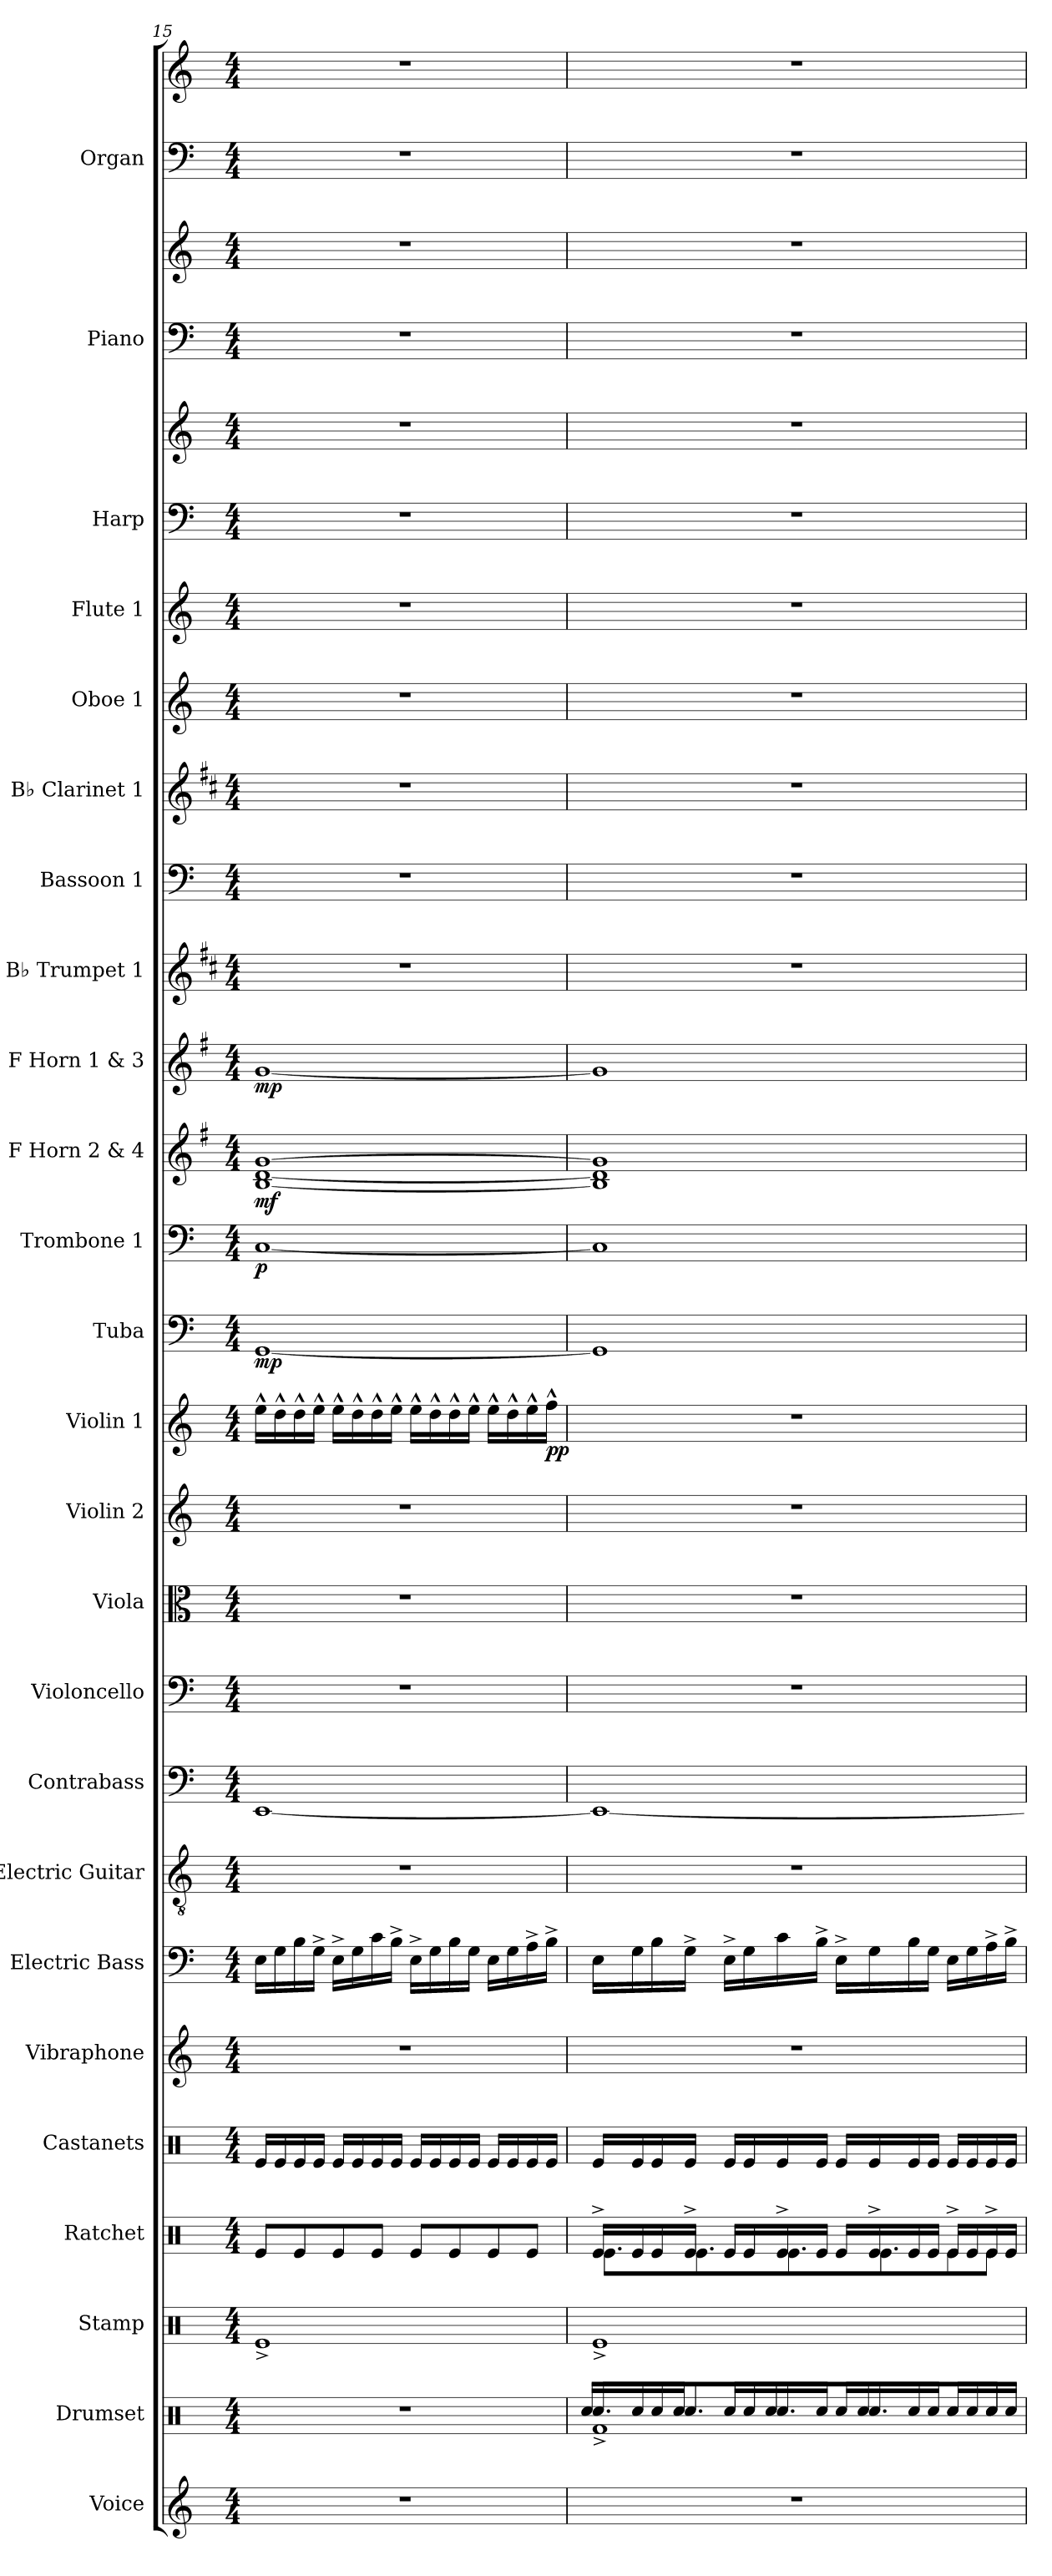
**kern	**kern	**kern	**kern	**kern	**kern	**kern	**kern	**kern	**kern	**kern	**kern	**kern	**dynam	**kern	**dynam	**kern	**dynam	**kern	**dynam	**kern	**dynam	**kern	**kern	**kern	**kern	**kern	**kern	**kern	**kern	**kern	**kern	**kern
*part25	*part24	*part23	*part22	*part21	*part20	*part19	*part18	*part17	*part16	*part15	*part14	*part13	*part13	*part12	*part12	*part11	*part11	*part10	*part10	*part9	*part9	*part8	*part7	*part6	*part5	*part4	*part3	*part3	*part2	*part2	*part1	*part1
*staff28	*staff27	*staff26	*staff25	*staff24	*staff23	*staff22	*staff21	*staff20	*staff19	*staff18	*staff17	*staff16	*staff16	*staff15	*staff15	*staff14	*staff14	*staff13	*staff13	*staff12	*staff12	*staff11	*staff10	*staff9	*staff8	*staff7	*staff6	*staff5	*staff4	*staff3	*staff2	*staff1
*I"Voice	*I"Drumset	*I"Stamp	*I"Ratchet	*I"Castanets	*I"Vibraphone	*I"Electric Bass	*I"Electric Guitar	*I"Contrabass	*I"Violoncello	*I"Viola	*I"Violin 2	*I"Violin 1	*	*I"Tuba	*	*I"Trombone 1	*	*I"F Horn 2 &amp; 4	*	*I"F Horn 1 &amp; 3	*	*I"B♭ Trumpet 1	*I"Bassoon 1	*I"B♭ Clarinet 1	*I"Oboe 1	*I"Flute 1	*I"Harp	*	*I"Piano	*	*I"Organ	*
*I'Vo.	*I'Drs.	*I'Sta.	*I'Rat.	*I'Cst.	*I'Vib.	*I'El. B.	*I'El. Guit.	*I'Cb.	*I'Vc.	*I'Vla.	*I'Vln. 2	*I'Vln. 1	*	*I'Tba.	*	*I'Tbn. 1	*	*I'F Hn. 2 4	*	*I'F Hn. 1 3	*	*I'B♭ Tpt. 1	*I'Bsn. 1	*I'B♭ Cl. 1	*I'Ob. 1	*I'Fl. 1	*I'Hrp.	*	*I'Pno.	*	*I'Org.	*
*clefG2	*clefX	*clefX	*clefX	*clefX	*clefG2	*clefF4	*clefGv2	*clefF4	*clefF4	*clefC3	*clefG2	*clefG2	*	*clefF4	*	*clefF4	*	*clefG2	*	*clefG2	*	*clefG2	*clefF4	*clefG2	*clefG2	*clefG2	*clefF4	*clefG2	*clefF4	*clefG2	*clefF4	*clefG2
*	*	*	*	*	*	*ITrd7c12	*	*ITrd7c12	*	*	*	*	*	*	*	*	*	*ITrd4c7	*	*ITrd4c7	*	*ITrd1c2	*	*ITrd1c2	*	*	*	*	*	*	*	*
*k[]	*k[]	*k[]	*k[]	*k[]	*k[]	*k[]	*k[]	*k[]	*k[]	*k[]	*k[]	*k[]	*	*k[]	*	*k[]	*	*k[]	*	*k[]	*	*k[]	*k[]	*k[]	*k[]	*k[]	*k[]	*k[]	*k[]	*k[]	*k[]	*k[]
*M4/4	*M4/4	*M4/4	*M4/4	*M4/4	*M4/4	*M4/4	*M4/4	*M4/4	*M4/4	*M4/4	*M4/4	*M4/4	*	*M4/4	*	*M4/4	*	*M4/4	*	*M4/4	*	*M4/4	*M4/4	*M4/4	*M4/4	*M4/4	*M4/4	*M4/4	*M4/4	*M4/4	*M4/4	*M4/4
=15	=15	=15	=15	=15	=15	=15	=15	=15	=15	=15	=15	=15	=15	=15	=15	=15	=15	=15	=15	=15	=15	=15	=15	=15	=15	=15	=15	=15	=15	=15	=15	=15
!	!	!	!	!	!	!	!	!	!	!	!	!	!	!	!LO:DY:b	!	!LO:DY:b	!	!LO:DY:b	!	!LO:DY:b	!	!	!	!	!	!	!	!	!	!	!
1r	1r	1Re^	8Re/L	16Re/LL	1r	16EE\LL	1r	[1EEE	1r	1r	1r	16ee^^\LL	.	[1GG	mp	[1C	p	[1E [1G [1c	mf	[1c	mp	1r	1r	1r	1r	1r	1r	1r	1r	1r	1r	1r
.	.	.	.	16Re/	.	16GG\	.	.	.	.	.	16dd^^\	.	.	.	.	.	.	.	.	.	.	.	.	.	.	.	.	.	.	.	.
.	.	.	8Re/	16Re/	.	16BB\	.	.	.	.	.	16dd^^\	.	.	.	.	.	.	.	.	.	.	.	.	.	.	.	.	.	.	.	.
.	.	.	.	16Re/JJ	.	16GG^\JJ	.	.	.	.	.	16ee^^\JJ	.	.	.	.	.	.	.	.	.	.	.	.	.	.	.	.	.	.	.	.
.	.	.	8Re/	16Re/LL	.	16EE^\LL	.	.	.	.	.	16ee^^\LL	.	.	.	.	.	.	.	.	.	.	.	.	.	.	.	.	.	.	.	.
.	.	.	.	16Re/	.	16GG\	.	.	.	.	.	16dd^^\	.	.	.	.	.	.	.	.	.	.	.	.	.	.	.	.	.	.	.	.
.	.	.	8Re/J	16Re/	.	16C\	.	.	.	.	.	16dd^^\	.	.	.	.	.	.	.	.	.	.	.	.	.	.	.	.	.	.	.	.
.	.	.	.	16Re/JJ	.	16BB^\JJ	.	.	.	.	.	16ee^^\JJ	.	.	.	.	.	.	.	.	.	.	.	.	.	.	.	.	.	.	.	.
.	.	.	8Re/L	16Re/LL	.	16EE^\LL	.	.	.	.	.	16ee^^\LL	.	.	.	.	.	.	.	.	.	.	.	.	.	.	.	.	.	.	.	.
.	.	.	.	16Re/	.	16GG\	.	.	.	.	.	16dd^^\	.	.	.	.	.	.	.	.	.	.	.	.	.	.	.	.	.	.	.	.
.	.	.	8Re/	16Re/	.	16BB\	.	.	.	.	.	16dd^^\	.	.	.	.	.	.	.	.	.	.	.	.	.	.	.	.	.	.	.	.
.	.	.	.	16Re/JJ	.	16GG\JJ	.	.	.	.	.	16ee^^\JJ	.	.	.	.	.	.	.	.	.	.	.	.	.	.	.	.	.	.	.	.
.	.	.	8Re/	16Re/LL	.	16EE\LL	.	.	.	.	.	16ee^^\LL	.	.	.	.	.	.	.	.	.	.	.	.	.	.	.	.	.	.	.	.
.	.	.	.	16Re/	.	16GG\	.	.	.	.	.	16dd^^\	.	.	.	.	.	.	.	.	.	.	.	.	.	.	.	.	.	.	.	.
.	.	.	8Re/J	16Re/	.	16AA^\	.	.	.	.	.	16ee^^\	.	.	.	.	.	.	.	.	.	.	.	.	.	.	.	.	.	.	.	.
!	!	!	!	!	!	!	!	!	!	!	!	!	!LO:DY:b	!	!	!	!	!	!	!	!	!	!	!	!	!	!	!	!	!	!	!
.	.	.	.	16Re/JJ	.	16BB^\JJ	.	.	.	.	.	16ff^^\JJ	pp	.	.	.	.	.	.	.	.	.	.	.	.	.	.	.	.	.	.	.
=16	=16	=16	=16	=16	=16	=16	=16	=16	=16	=16	=16	=16	=16	=16	=16	=16	=16	=16	=16	=16	=16	=16	=16	=16	=16	=16	=16	=16	=16	=16	=16	=16
*	*	*	*	*	*	*	*	*	*	*	*	*	*	*	*	*	*	*	*	*	*	*	*	*	*	*	*	*	*	*	*	*MM130
*	*^	*	*^	*	*	*	*	*	*	*	*	*	*	*	*	*	*	*	*	*	*	*	*	*	*	*	*	*	*	*	*	*
*	*	*^	*	*	*	*	*	*	*	*	*	*	*	*	*	*	*	*	*	*	*	*	*	*	*	*	*	*	*	*	*	*	*	*
1r	8.Rcc/L	1Rf^	16Rcc/LL	1Re^	16Re^/LL	8.Re\L	16Re/LL	1r	16EE\LL	1r	1EEE_	1r	1r	1r	1r	.	1GG]	.	1C]	.	1E] 1G] 1c]	.	1c]	.	1r	1r	1r	1r	1r	1r	1r	1r	1r	1r	1r
.	.	.	16Rcc/	.	16Re/	.	16Re/	.	16GG\	.	.	.	.	.	.	.	.	.	.	.	.	.	.	.	.	.	.	.	.	.	.	.	.	.	.
.	.	.	16Rcc/	.	16Re/	.	16Re/	.	16BB\	.	.	.	.	.	.	.	.	.	.	.	.	.	.	.	.	.	.	.	.	.	.	.	.	.	.
.	8.Rcc/	.	16Rcc/JJ	.	16Re^/JJ	8.Re\	16Re/JJ	.	16GG^\JJ	.	.	.	.	.	.	.	.	.	.	.	.	.	.	.	.	.	.	.	.	.	.	.	.	.	.
.	.	.	16Rcc/LL	.	16Re/LL	.	16Re/LL	.	16EE^\LL	.	.	.	.	.	.	.	.	.	.	.	.	.	.	.	.	.	.	.	.	.	.	.	.	.	.
.	.	.	16Rcc/	.	16Re/	.	16Re/	.	16GG\	.	.	.	.	.	.	.	.	.	.	.	.	.	.	.	.	.	.	.	.	.	.	.	.	.	.
.	8.Rcc/	.	16Rcc/	.	16Re^/	8.Re\	16Re/	.	16C\	.	.	.	.	.	.	.	.	.	.	.	.	.	.	.	.	.	.	.	.	.	.	.	.	.	.
.	.	.	16Rcc/JJ	.	16Re/JJ	.	16Re/JJ	.	16BB^\JJ	.	.	.	.	.	.	.	.	.	.	.	.	.	.	.	.	.	.	.	.	.	.	.	.	.	.
.	.	.	16Rcc/LL	.	16Re/LL	.	16Re/LL	.	16EE^\LL	.	.	.	.	.	.	.	.	.	.	.	.	.	.	.	.	.	.	.	.	.	.	.	.	.	.
.	8.Rcc/	.	16Rcc/	.	16Re^/	8.Re\	16Re/	.	16GG\	.	.	.	.	.	.	.	.	.	.	.	.	.	.	.	.	.	.	.	.	.	.	.	.	.	.
.	.	.	16Rcc/	.	16Re/	.	16Re/	.	16BB\	.	.	.	.	.	.	.	.	.	.	.	.	.	.	.	.	.	.	.	.	.	.	.	.	.	.
.	.	.	16Rcc/JJ	.	16Re/JJ	.	16Re/JJ	.	16GG\JJ	.	.	.	.	.	.	.	.	.	.	.	.	.	.	.	.	.	.	.	.	.	.	.	.	.	.
.	8Rcc/	.	16Rcc/LL	.	16Re^/LL	8Re\	16Re/LL	.	16EE\LL	.	.	.	.	.	.	.	.	.	.	.	.	.	.	.	.	.	.	.	.	.	.	.	.	.	.
.	.	.	16Rcc/	.	16Re/	.	16Re/	.	16GG\	.	.	.	.	.	.	.	.	.	.	.	.	.	.	.	.	.	.	.	.	.	.	.	.	.	.
.	8Rcc/J	.	16Rcc/	.	16Re^/	8Re\J	16Re/	.	16AA^\	.	.	.	.	.	.	.	.	.	.	.	.	.	.	.	.	.	.	.	.	.	.	.	.	.	.
.	.	.	16Rcc/JJ	.	16Re/JJ	.	16Re/JJ	.	16BB^\JJ	.	.	.	.	.	.	.	.	.	.	.	.	.	.	.	.	.	.	.	.	.	.	.	.	.	.
*	*v	*v	*v	*	*v	*v	*	*	*	*	*	*	*	*	*	*	*	*	*	*	*	*	*	*	*	*	*	*	*	*	*	*	*	*	*
=	=	=	=	=	=	=	=	=	=	=	=	=	=	=	=	=	=	=	=	=	=	=	=	=	=	=	=	=	=	=	=	=
*-	*-	*-	*-	*-	*-	*-	*-	*-	*-	*-	*-	*-	*-	*-	*-	*-	*-	*-	*-	*-	*-	*-	*-	*-	*-	*-	*-	*-	*-	*-	*-	*-
